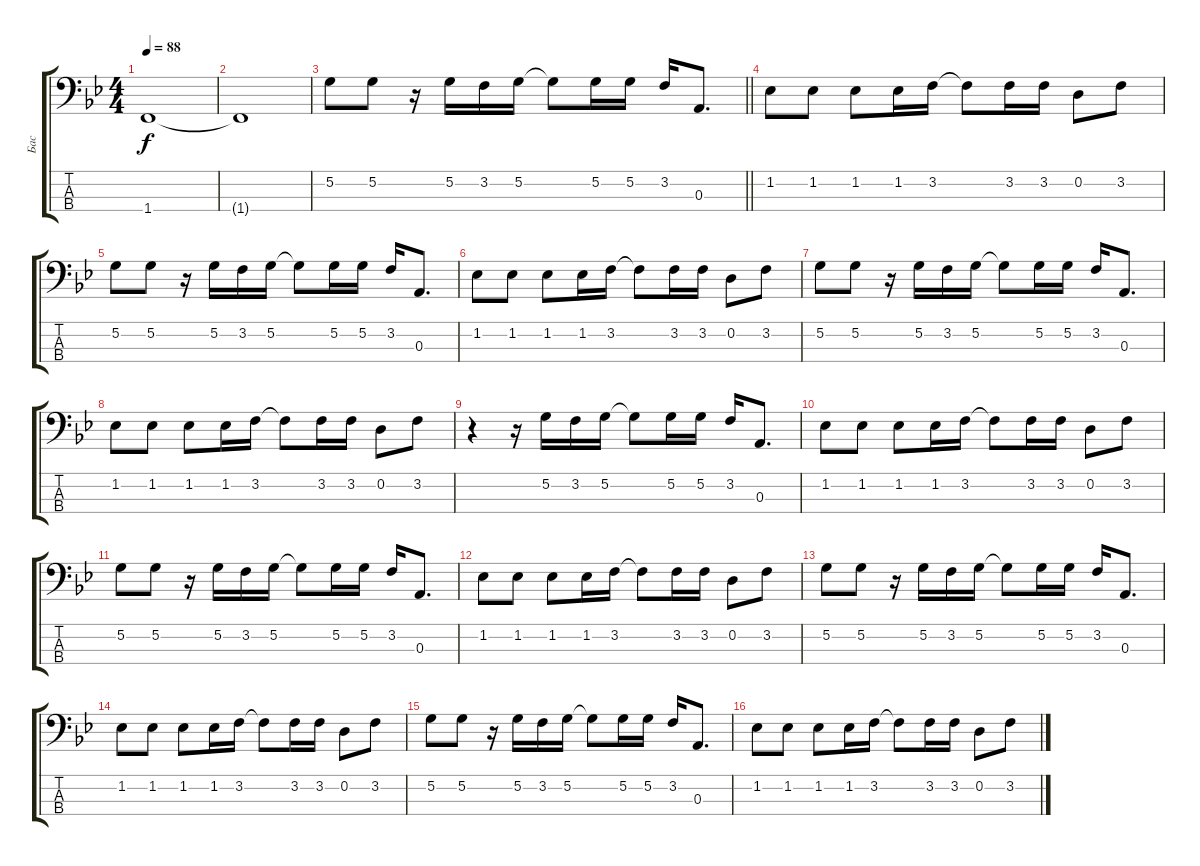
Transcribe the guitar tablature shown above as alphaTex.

\track ("Бас" "Бас") {instrument electricbasspick}
\staff {score tabs}
\tuning (G2 D2 A1 E1) {hide}
\ts (4 4)
\tempo 88
\clef f4
\ks bb
1.4.1{dy f} |
1.4{t}.1 |
\barLineRight lightlight
5.2.8 5.2.8 r.16 5.2.16 3.2.16 5.2.16 5.2{t}.8 5.2.16 5.2.16 3.2.16 0.3.8{d} |
1.2.8 1.2.8 1.2.8 1.2.16 3.2.16 3.2{t}.8 3.2.16 3.2.16 0.2.8 3.2.8 |
5.2.8 5.2.8 r.16 5.2.16 3.2.16 5.2.16 5.2{t}.8 5.2.16 5.2.16 3.2.16 0.3.8{d} |
1.2.8 1.2.8 1.2.8 1.2.16 3.2.16 3.2{t}.8 3.2.16 3.2.16 0.2.8 3.2.8 |
5.2.8 5.2.8 r.16 5.2.16 3.2.16 5.2.16 5.2{t}.8 5.2.16 5.2.16 3.2.16 0.3.8{d} |
1.2.8 1.2.8 1.2.8 1.2.16 3.2.16 3.2{t}.8 3.2.16 3.2.16 0.2.8 3.2.8 |
r.4 r.16 5.2.16 3.2.16 5.2.16 5.2{t}.8 5.2.16 5.2.16 3.2.16 0.3.8{d} |
1.2.8 1.2.8 1.2.8 1.2.16 3.2.16 3.2{t}.8 3.2.16 3.2.16 0.2.8 3.2.8 |
5.2.8 5.2.8 r.16 5.2.16 3.2.16 5.2.16 5.2{t}.8 5.2.16 5.2.16 3.2.16 0.3.8{d} |
1.2.8 1.2.8 1.2.8 1.2.16 3.2.16 3.2{t}.8 3.2.16 3.2.16 0.2.8 3.2.8 |
5.2.8 5.2.8 r.16 5.2.16 3.2.16 5.2.16 5.2{t}.8 5.2.16 5.2.16 3.2.16 0.3.8{d} |
1.2.8 1.2.8 1.2.8 1.2.16 3.2.16 3.2{t}.8 3.2.16 3.2.16 0.2.8 3.2.8 |
5.2.8 5.2.8 r.16 5.2.16 3.2.16 5.2.16 5.2{t}.8 5.2.16 5.2.16 3.2.16 0.3.8{d} |
1.2.8 1.2.8 1.2.8 1.2.16 3.2.16 3.2{t}.8 3.2.16 3.2.16 0.2.8 3.2.8
